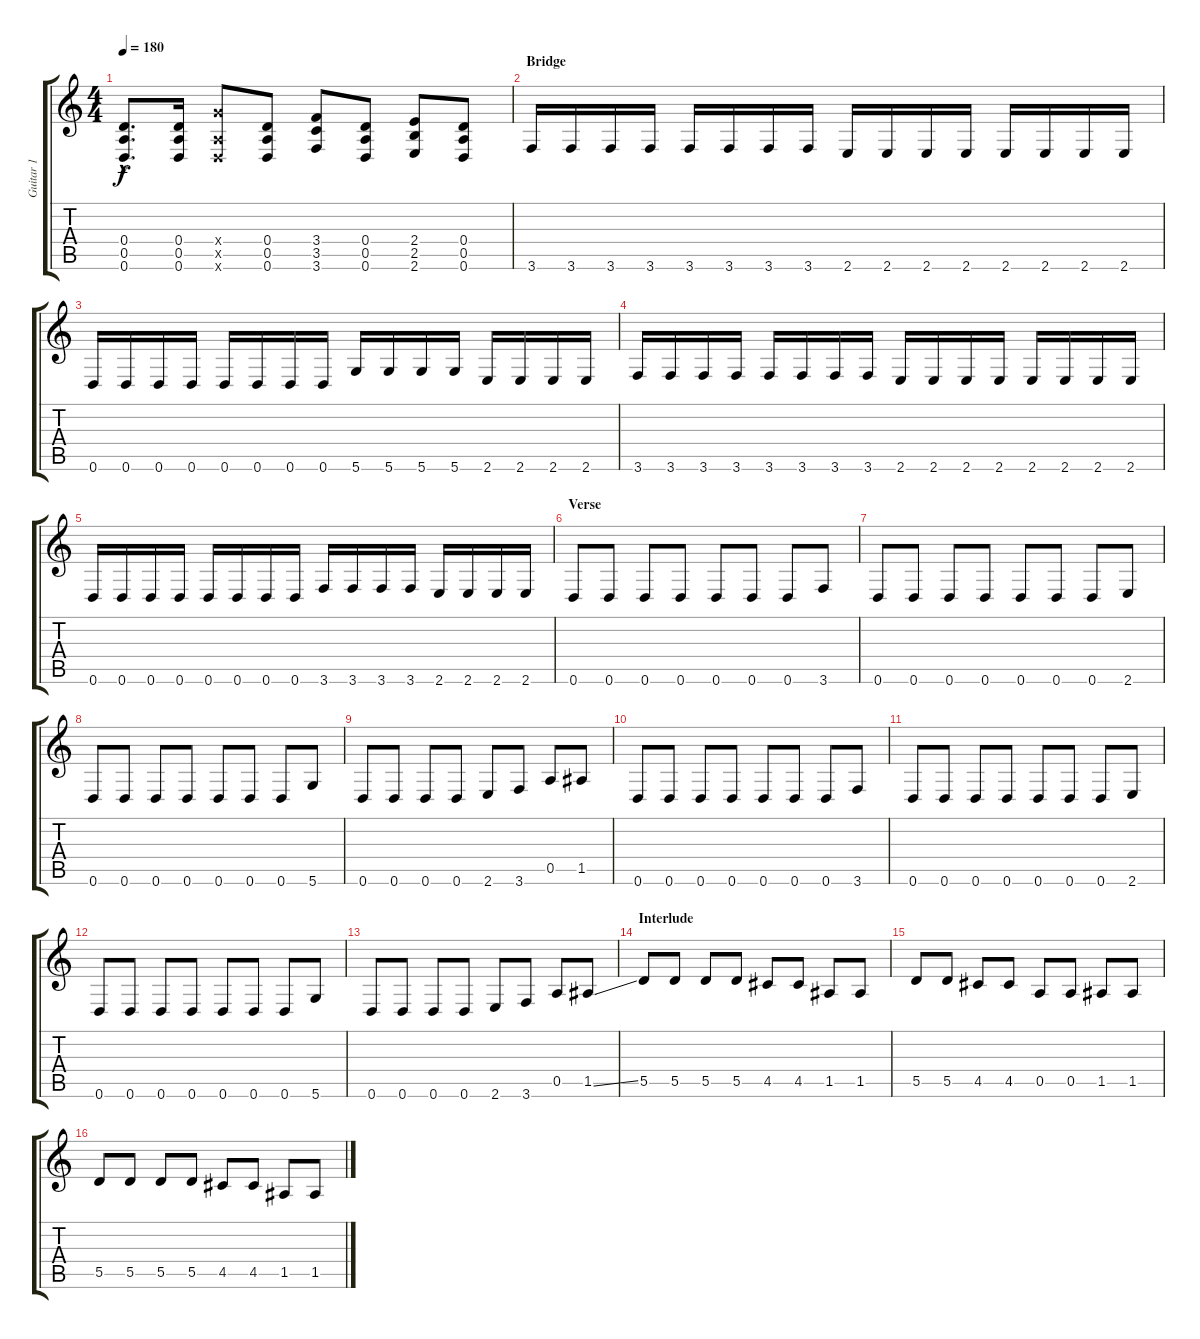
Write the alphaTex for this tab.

\track ("Guitar 1" "Guitar 1") {instrument distortionguitar}
\staff {score tabs}
\tuning (E4 B3 G3 D3 A2 D2) {hide}
\ts (4 4)
\tempo 180
\clef g2
\ks c
(0.4{hac} 0.5{hac} 0.6{hac}).8{d dy f} (0.4 0.5 0.6).16 (5.4{x} 0.5{x} 0.6{x}).8 (0.4 0.5 0.6).8 (3.4 3.5 3.6).8 (0.4 0.5 0.6).8 (2.4 2.5 2.6).8 (0.4 0.5 0.6).8 |
\section ("" "Bridge")
3.6.16 3.6.16 3.6.16 3.6.16 3.6.16 3.6.16 3.6.16 3.6.16 2.6.16 2.6.16 2.6.16 2.6.16 2.6.16 2.6.16 2.6.16 2.6.16 |
0.6.16 0.6.16 0.6.16 0.6.16 0.6.16 0.6.16 0.6.16 0.6.16 5.6.16 5.6.16 5.6.16 5.6.16 2.6.16 2.6.16 2.6.16 2.6.16 |
3.6.16 3.6.16 3.6.16 3.6.16 3.6.16 3.6.16 3.6.16 3.6.16 2.6.16 2.6.16 2.6.16 2.6.16 2.6.16 2.6.16 2.6.16 2.6.16 |
0.6.16 0.6.16 0.6.16 0.6.16 0.6.16 0.6.16 0.6.16 0.6.16 3.6.16 3.6.16 3.6.16 3.6.16 2.6.16 2.6.16 2.6.16 2.6.16 |
\section ("" "Verse")
0.6.8 0.6.8 0.6.8 0.6.8 0.6.8 0.6.8 0.6.8 3.6.8 |
0.6.8 0.6.8 0.6.8 0.6.8 0.6.8 0.6.8 0.6.8 2.6.8 |
0.6.8 0.6.8 0.6.8 0.6.8 0.6.8 0.6.8 0.6.8 5.6.8 |
0.6.8 0.6.8 0.6.8 0.6.8 2.6.8 3.6.8 0.5.8 1.5.8 |
0.6.8 0.6.8 0.6.8 0.6.8 0.6.8 0.6.8 0.6.8 3.6.8 |
0.6.8 0.6.8 0.6.8 0.6.8 0.6.8 0.6.8 0.6.8 2.6.8 |
0.6.8 0.6.8 0.6.8 0.6.8 0.6.8 0.6.8 0.6.8 5.6.8 |
0.6.8 0.6.8 0.6.8 0.6.8 2.6.8 3.6.8 0.5.8 1.5{ss}.8 |
\section ("" "Interlude")
5.5.8 5.5.8 5.5.8 5.5.8 4.5.8 4.5.8 1.5.8 1.5.8 |
5.5.8 5.5.8 4.5.8 4.5.8 0.5.8 0.5.8 1.5.8 1.5.8 |
5.5.8 5.5.8 5.5.8 5.5.8 4.5.8 4.5.8 1.5.8 1.5.8
